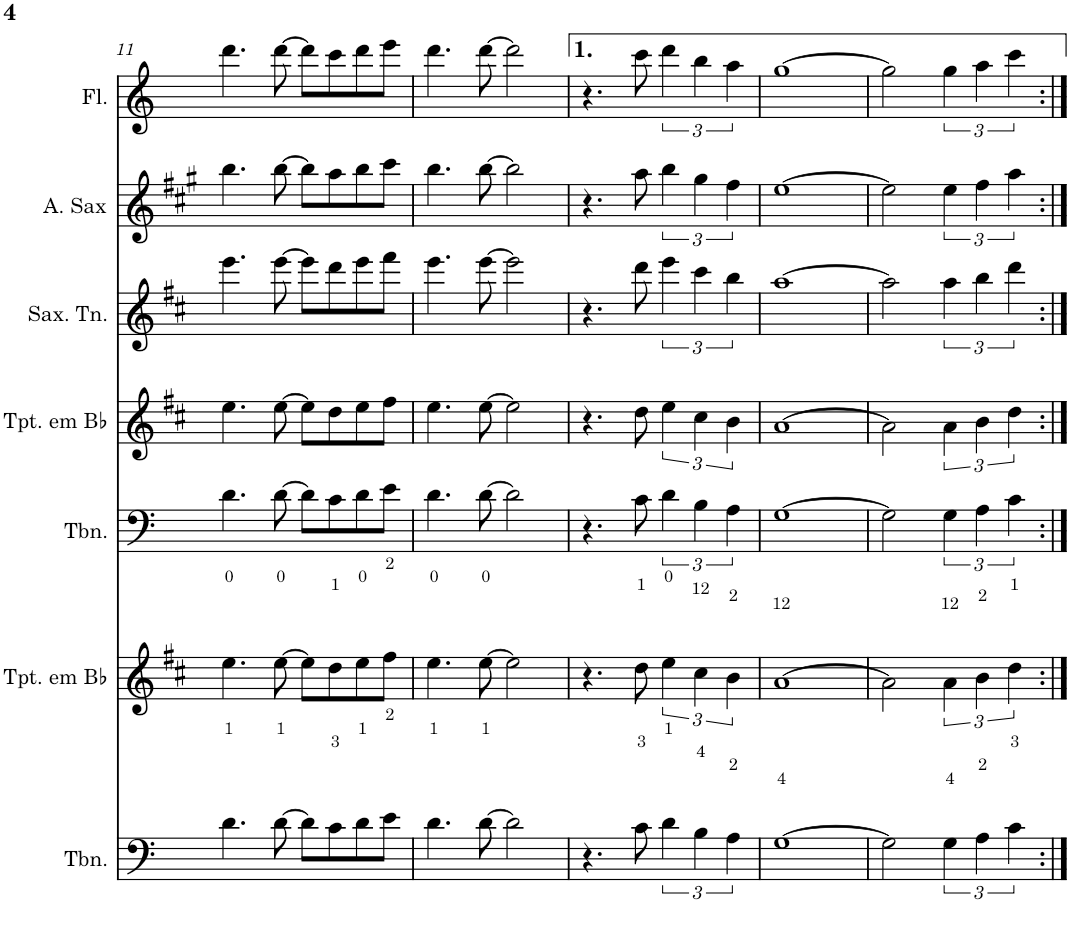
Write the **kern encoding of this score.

**kern	**kern	**kern	**kern	**kern	**kern	**kern
*part7	*part6	*part5	*part4	*part3	*part2	*part1
*staff7	*staff6	*staff5	*staff4	*staff3	*staff2	*staff1
*I"Trombone	*I"Trompete em Bb	*I"Trombone	*I"Trompete em Bb	*I"Saxofone Tenor	*I"Saxofone Alto	*I"Flauta Transversal
*I'Tbn.	*I'Tpt. em Bb	*I'Tbn.	*I'Tpt. em Bb	*I'Sax. Tn.	*	*I'Fl.
!!LO:PB:g=z
*clefF4	*clefG2	*clefF4	*clefG2	*clefG2	*clefG2	*clefG2
*	*Trd1c2	*	*Trd1c2	*Trd8c14	*Trd5c9	*
*k[]	*k[f#c#]	*k[]	*k[f#c#]	*k[f#c#]	*k[f#c#g#]	*k[]
*M4/4	*M4/4	*M4/4	*M4/4	*M4/4	*M4/4	*M4/4
=11	=11	=11	=11	=11	=11	=11
4.d\	4.ee\	4.d\	4.ee\	4.eee\	4.bb\	4.ddd\
[8d\	[8ee\	[8d\	[8ee\	[8eee\	[8bb\	[8ddd\
8d\L]	8ee\L]	8d\L]	8ee\L]	8eee\L]	8bb\L]	8ddd\L]
8c\	8dd\	8c\	8dd\	8ddd\	8aa\	8ccc\
8d\	8ee\	8d\	8ee\	8eee\	8bb\	8ddd\
8e\J	8ff#\J	8e\J	8ff#\J	8fff#\J	8ccc#\J	8eee\J
=12	=12	=12	=12	=12	=12	=12
4.d\	4.ee\	4.d\	4.ee\	4.eee\	4.bb\	4.ddd\
[8d\	[8ee\	[8d\	[8ee\	[8eee\	[8bb\	[8ddd\
2d\]	2ee\]	2d\]	2ee\]	2eee\]	2bb\]	2ddd\]
=13	=13	=13	=13	=13	=13	=13
4.r	4.r	4.r	4.r	4.r	4.r	4.r
8c\	8dd\	8c\	8dd\	8ddd\	8aa\	8ccc\
6d\	6ee\	6d\	6ee\	6eee\	6bb\	6ddd\
6B\	6cc#\	6B\	6cc#\	6ccc#\	6gg#\	6bb\
6A\	6b\	6A\	6b\	6bb\	6ff#\	6aa\
=14	=14	=14	=14	=14	=14	=14
[1G	[1a	[1G	[1a	[1aa	[1ee	[1gg
=15	=15	=15	=15	=15	=15	=15
2G\]	2a\]	2G\]	2a\]	2aa\]	2ee\]	2gg\]
6G\	6a\	6G\	6a\	6aa\	6ee\	6gg\
6A\	6b\	6A\	6b\	6bb\	6ff#\	6aa\
6c\	6dd\	6c\	6dd\	6ddd\	6aa\	6ccc\
=:|!	=:|!	=:|!	=:|!	=:|!	=:|!	=:|!
*-	*-	*-	*-	*-	*-	*-
